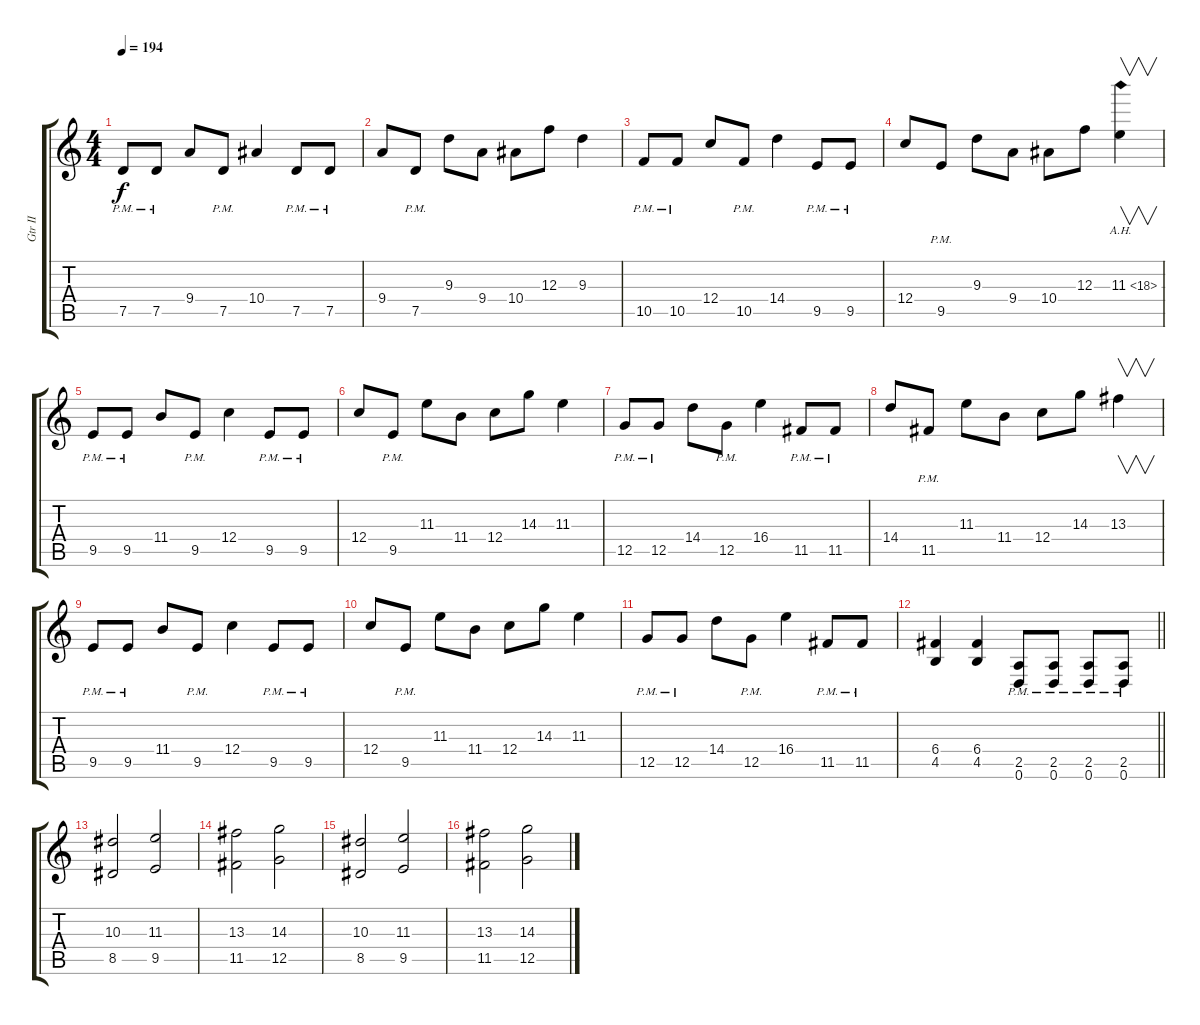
\track ("Gtr II" "Gtr II") {instrument overdrivenguitar}
\staff {score tabs}
\tuning (D4 A3 F3 C3 G2 D2) {hide}
\ts (4 4)
\tempo 194
\clef g2
\ks c
7.5{pm}.8{dy f} 7.5{pm}.8 9.4.8 7.5{pm}.8 10.4.4 7.5{pm}.8 7.5{pm}.8 |
9.4.8 7.5{pm}.8 9.3.8 9.4.8 10.4.8 12.3.8 9.3.4 |
10.5{pm}.8 10.5{pm}.8 12.4.8 10.5{pm}.8 14.4.4 9.5{pm}.8 9.5{pm}.8 |
12.4.8 9.5{pm}.8 9.3.8 9.4.8 10.4.8 12.3.8 11.3{ah 7}.4{v} |
9.5{pm}.8 9.5{pm}.8 11.4.8 9.5{pm}.8 12.4.4 9.5{pm}.8 9.5{pm}.8 |
12.4.8 9.5{pm}.8 11.3.8 11.4.8 12.4.8 14.3.8 11.3.4 |
12.5{pm}.8 12.5{pm}.8 14.4.8 12.5{pm}.8 16.4.4 11.5{pm}.8 11.5{pm}.8 |
14.4.8 11.5{pm}.8 11.3.8 11.4.8 12.4.8 14.3.8 13.3.4{v} |
9.5{pm}.8 9.5{pm}.8 11.4.8 9.5{pm}.8 12.4.4 9.5{pm}.8 9.5{pm}.8 |
12.4.8 9.5{pm}.8 11.3.8 11.4.8 12.4.8 14.3.8 11.3.4 |
12.5{pm}.8 12.5{pm}.8 14.4.8 12.5{pm}.8 16.4.4 11.5{pm}.8 11.5{pm}.8 |
\barLineRight lightlight
(6.4 4.5).4 (6.4 4.5).4 (2.5{pm} 0.6{pm}).8 (2.5{pm} 0.6{pm}).8 (2.5{pm} 0.6{pm}).8 (2.5{pm} 0.6{pm}).8 |
(10.3 8.5).2 (11.3 9.5).2 |
(13.3 11.5).2 (14.3 12.5).2 |
(10.3 8.5).2 (11.3 9.5).2 |
(13.3 11.5).2 (14.3 12.5).2
